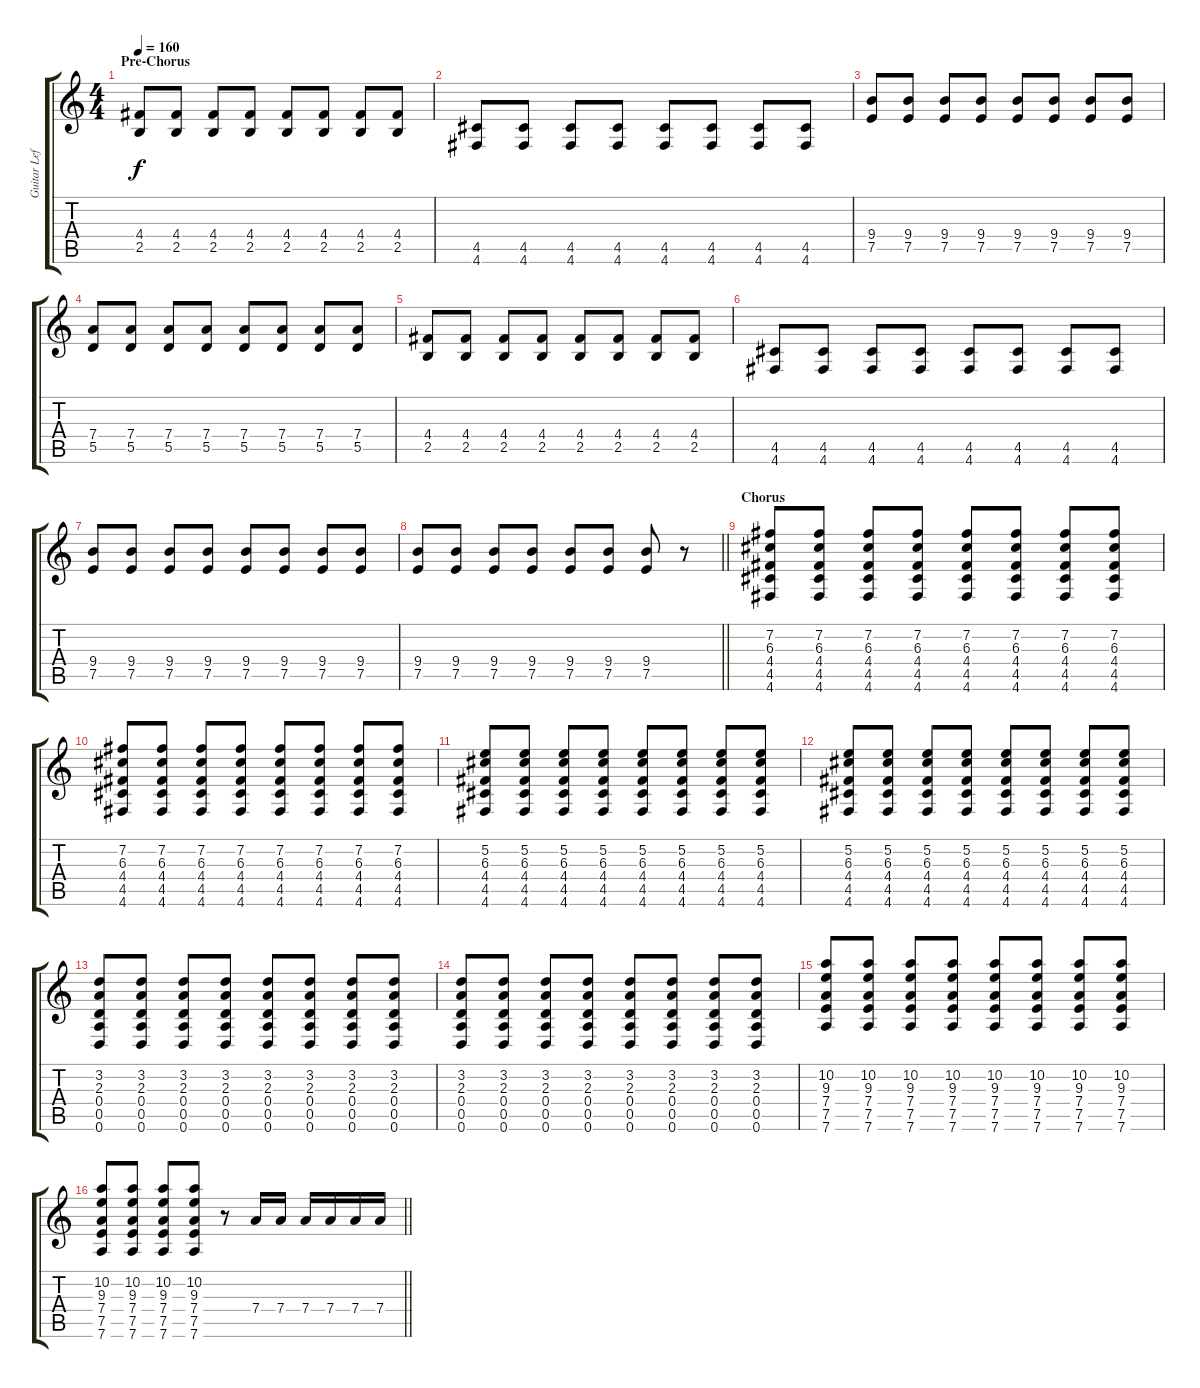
\track ("Guitar Left" "Guitar Lef") {instrument overdrivenguitar}
\staff {score tabs}
\tuning (E4 B3 G3 D3 A2 D2) {hide}
\ts (4 4)
\section ("" "Pre-Chorus")
\tempo 160
\clef g2
\ks c
(4.4 2.5).8{dy f volume 11} (4.4 2.5).8 (4.4 2.5).8 (4.4 2.5).8 (4.4 2.5).8 (4.4 2.5).8 (4.4 2.5).8 (4.4 2.5).8 |
(4.5 4.6).8 (4.5 4.6).8 (4.5 4.6).8 (4.5 4.6).8 (4.5 4.6).8 (4.5 4.6).8 (4.5 4.6).8 (4.5 4.6).8 |
(9.4 7.5).8 (9.4 7.5).8 (9.4 7.5).8 (9.4 7.5).8 (9.4 7.5).8 (9.4 7.5).8 (9.4 7.5).8 (9.4 7.5).8 |
(7.4 5.5).8 (7.4 5.5).8 (7.4 5.5).8 (7.4 5.5).8 (7.4 5.5).8 (7.4 5.5).8 (7.4 5.5).8 (7.4 5.5).8 |
(4.4 2.5).8 (4.4 2.5).8 (4.4 2.5).8 (4.4 2.5).8 (4.4 2.5).8 (4.4 2.5).8 (4.4 2.5).8 (4.4 2.5).8 |
(4.5 4.6).8 (4.5 4.6).8 (4.5 4.6).8 (4.5 4.6).8 (4.5 4.6).8 (4.5 4.6).8 (4.5 4.6).8 (4.5 4.6).8 |
(9.4 7.5).8 (9.4 7.5).8 (9.4 7.5).8 (9.4 7.5).8 (9.4 7.5).8 (9.4 7.5).8 (9.4 7.5).8 (9.4 7.5).8 |
\barLineRight lightlight
(9.4 7.5).8 (9.4 7.5).8 (9.4 7.5).8 (9.4 7.5).8 (9.4 7.5).8 (9.4 7.5).8 (9.4 7.5).8 r.8 |
\section ("" "Chorus")
(7.2 6.3 4.4 4.5 4.6).8 (7.2 6.3 4.4 4.5 4.6).8 (7.2 6.3 4.4 4.5 4.6).8 (7.2 6.3 4.4 4.5 4.6).8 (7.2 6.3 4.4 4.5 4.6).8 (7.2 6.3 4.4 4.5 4.6).8 (7.2 6.3 4.4 4.5 4.6).8 (7.2 6.3 4.4 4.5 4.6).8 |
(7.2 6.3 4.4 4.5 4.6).8 (7.2 6.3 4.4 4.5 4.6).8 (7.2 6.3 4.4 4.5 4.6).8 (7.2 6.3 4.4 4.5 4.6).8 (7.2 6.3 4.4 4.5 4.6).8 (7.2 6.3 4.4 4.5 4.6).8 (7.2 6.3 4.4 4.5 4.6).8 (7.2 6.3 4.4 4.5 4.6).8 |
(5.2 6.3 4.4 4.5 4.6).8 (5.2 6.3 4.4 4.5 4.6).8 (5.2 6.3 4.4 4.5 4.6).8 (5.2 6.3 4.4 4.5 4.6).8 (5.2 6.3 4.4 4.5 4.6).8 (5.2 6.3 4.4 4.5 4.6).8 (5.2 6.3 4.4 4.5 4.6).8 (5.2 6.3 4.4 4.5 4.6).8 |
(5.2 6.3 4.4 4.5 4.6).8 (5.2 6.3 4.4 4.5 4.6).8 (5.2 6.3 4.4 4.5 4.6).8 (5.2 6.3 4.4 4.5 4.6).8 (5.2 6.3 4.4 4.5 4.6).8 (5.2 6.3 4.4 4.5 4.6).8 (5.2 6.3 4.4 4.5 4.6).8 (5.2 6.3 4.4 4.5 4.6).8 |
(3.2 2.3 0.4 0.5 0.6).8 (3.2 2.3 0.4 0.5 0.6).8 (3.2 2.3 0.4 0.5 0.6).8 (3.2 2.3 0.4 0.5 0.6).8 (3.2 2.3 0.4 0.5 0.6).8 (3.2 2.3 0.4 0.5 0.6).8 (3.2 2.3 0.4 0.5 0.6).8 (3.2 2.3 0.4 0.5 0.6).8 |
(3.2 2.3 0.4 0.5 0.6).8 (3.2 2.3 0.4 0.5 0.6).8 (3.2 2.3 0.4 0.5 0.6).8 (3.2 2.3 0.4 0.5 0.6).8 (3.2 2.3 0.4 0.5 0.6).8 (3.2 2.3 0.4 0.5 0.6).8 (3.2 2.3 0.4 0.5 0.6).8 (3.2 2.3 0.4 0.5 0.6).8 |
(10.2 9.3 7.4 7.5 7.6).8 (10.2 9.3 7.4 7.5 7.6).8 (10.2 9.3 7.4 7.5 7.6).8 (10.2 9.3 7.4 7.5 7.6).8 (10.2 9.3 7.4 7.5 7.6).8 (10.2 9.3 7.4 7.5 7.6).8 (10.2 9.3 7.4 7.5 7.6).8 (10.2 9.3 7.4 7.5 7.6).8 |
\barLineRight lightlight
(10.2 9.3 7.4 7.5 7.6).8 (10.2 9.3 7.4 7.5 7.6).8 (10.2 9.3 7.4 7.5 7.6).8 (10.2 9.3 7.4 7.5 7.6).8 r.8 7.4.16 7.4.16 7.4.16 7.4.16 7.4.16 7.4.16
